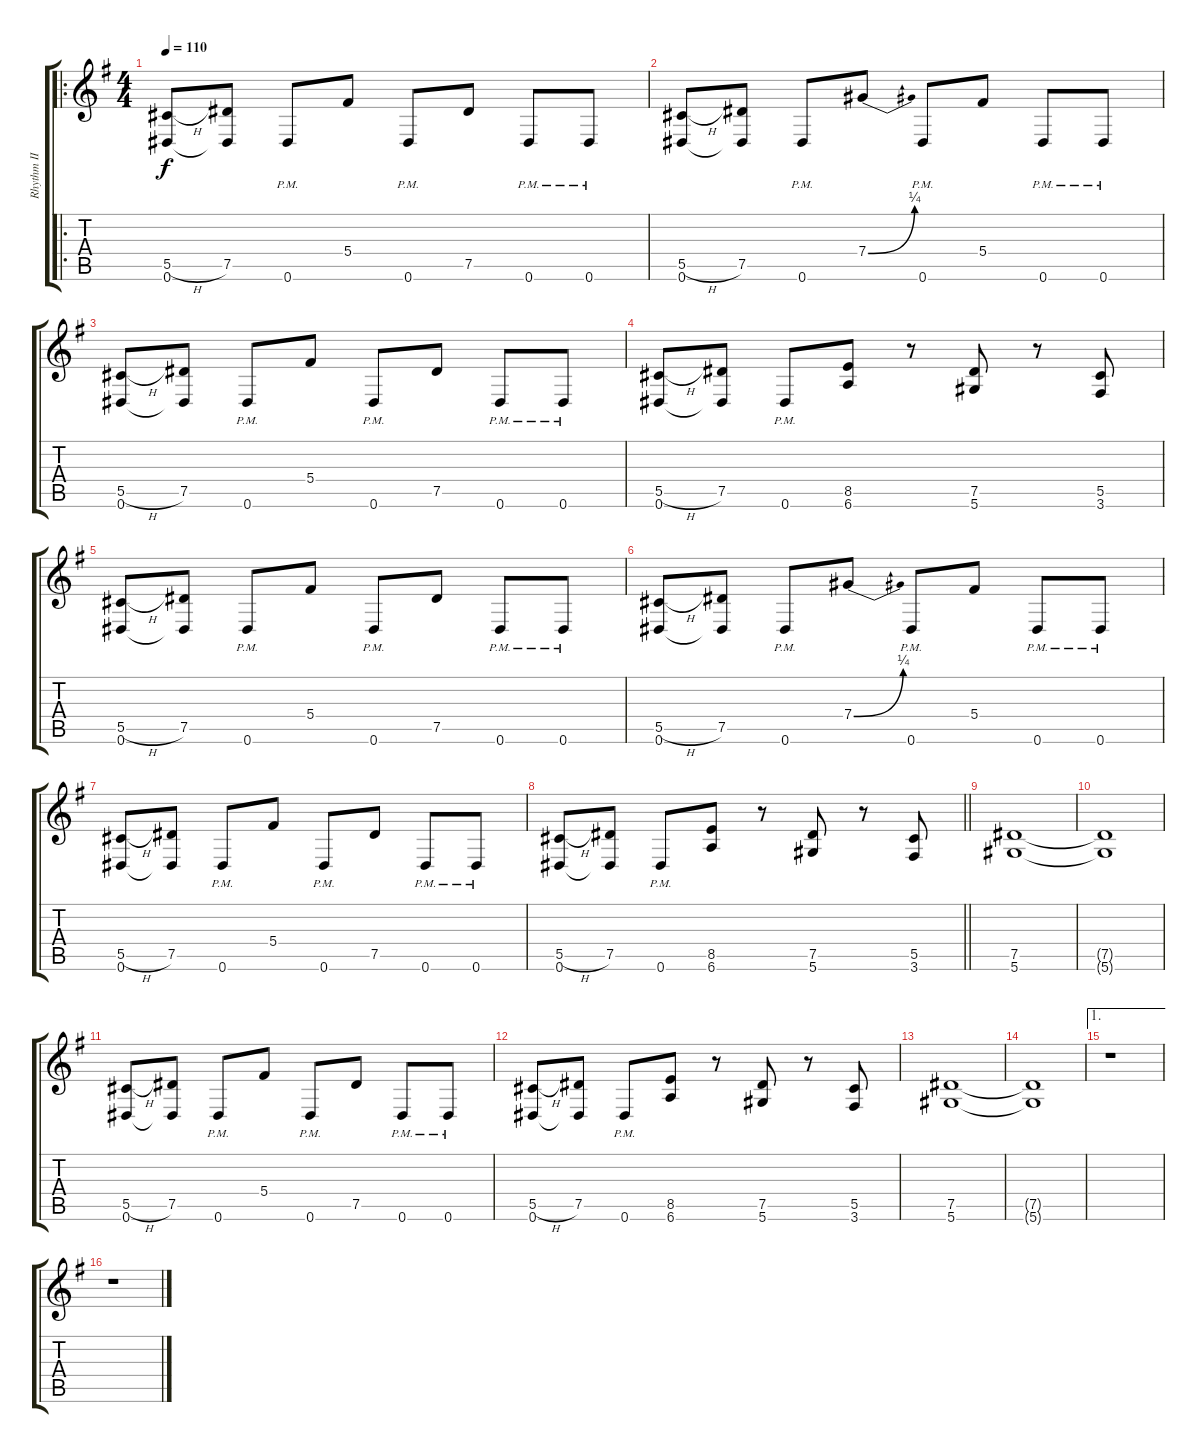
\track ("Rhythm II" "Rhythm II") {instrument distortionguitar}
\staff {score tabs}
\tuning (Eb4 Bb3 Gb3 Db3 Ab2 Eb2) {hide}
\ro
\ts (4 4)
\tempo 110
\clef g2
\ks g
(5.5{h} 0.6).8{dy f} (7.5 0.6{t}).8 0.6{pm}.8 5.4.8 0.6{pm}.8 7.5.8 0.6{pm}.8 0.6{pm}.8 |
(5.5{h} 0.6).8 (7.5 0.6{t}).8 0.6{pm}.8 7.4{be (bend 0 0 60 1)}.8 0.6{pm}.8 5.4.8 0.6{pm}.8 0.6{pm}.8 |
(5.5{h} 0.6).8 (7.5 0.6{t}).8 0.6{pm}.8 5.4.8 0.6{pm}.8 7.5.8 0.6{pm}.8 0.6{pm}.8 |
(5.5{h} 0.6).8 (7.5 0.6{t}).8 0.6{pm}.8 (8.5 6.6).8 r.8 (7.5 5.6).8 r.8 (5.5 3.6).8 |
(5.5{h} 0.6).8 (7.5 0.6{t}).8 0.6{pm}.8 5.4.8 0.6{pm}.8 7.5.8 0.6{pm}.8 0.6{pm}.8 |
(5.5{h} 0.6).8 (7.5 0.6{t}).8 0.6{pm}.8 7.4{be (bend 0 0 60 1)}.8 0.6{pm}.8 5.4.8 0.6{pm}.8 0.6{pm}.8 |
(5.5{h} 0.6).8 (7.5 0.6{t}).8 0.6{pm}.8 5.4.8 0.6{pm}.8 7.5.8 0.6{pm}.8 0.6{pm}.8 |
\barLineRight lightlight
(5.5{h} 0.6).8 (7.5 0.6{t}).8 0.6{pm}.8 (8.5 6.6).8 r.8 (7.5 5.6).8 r.8 (5.5 3.6).8 |
(7.5 5.6).1 |
(7.5{t} 5.6{t}).1 |
(5.5{h} 0.6).8 (7.5 0.6{t}).8 0.6{pm}.8 5.4.8 0.6{pm}.8 7.5.8 0.6{pm}.8 0.6{pm}.8 |
(5.5{h} 0.6).8 (7.5 0.6{t}).8 0.6{pm}.8 (8.5 6.6).8 r.8 (7.5 5.6).8 r.8 (5.5 3.6).8 |
(7.5 5.6).1 |
(7.5{t} 5.6{t}).1 |
\ae 1
r.1 |
r.1
